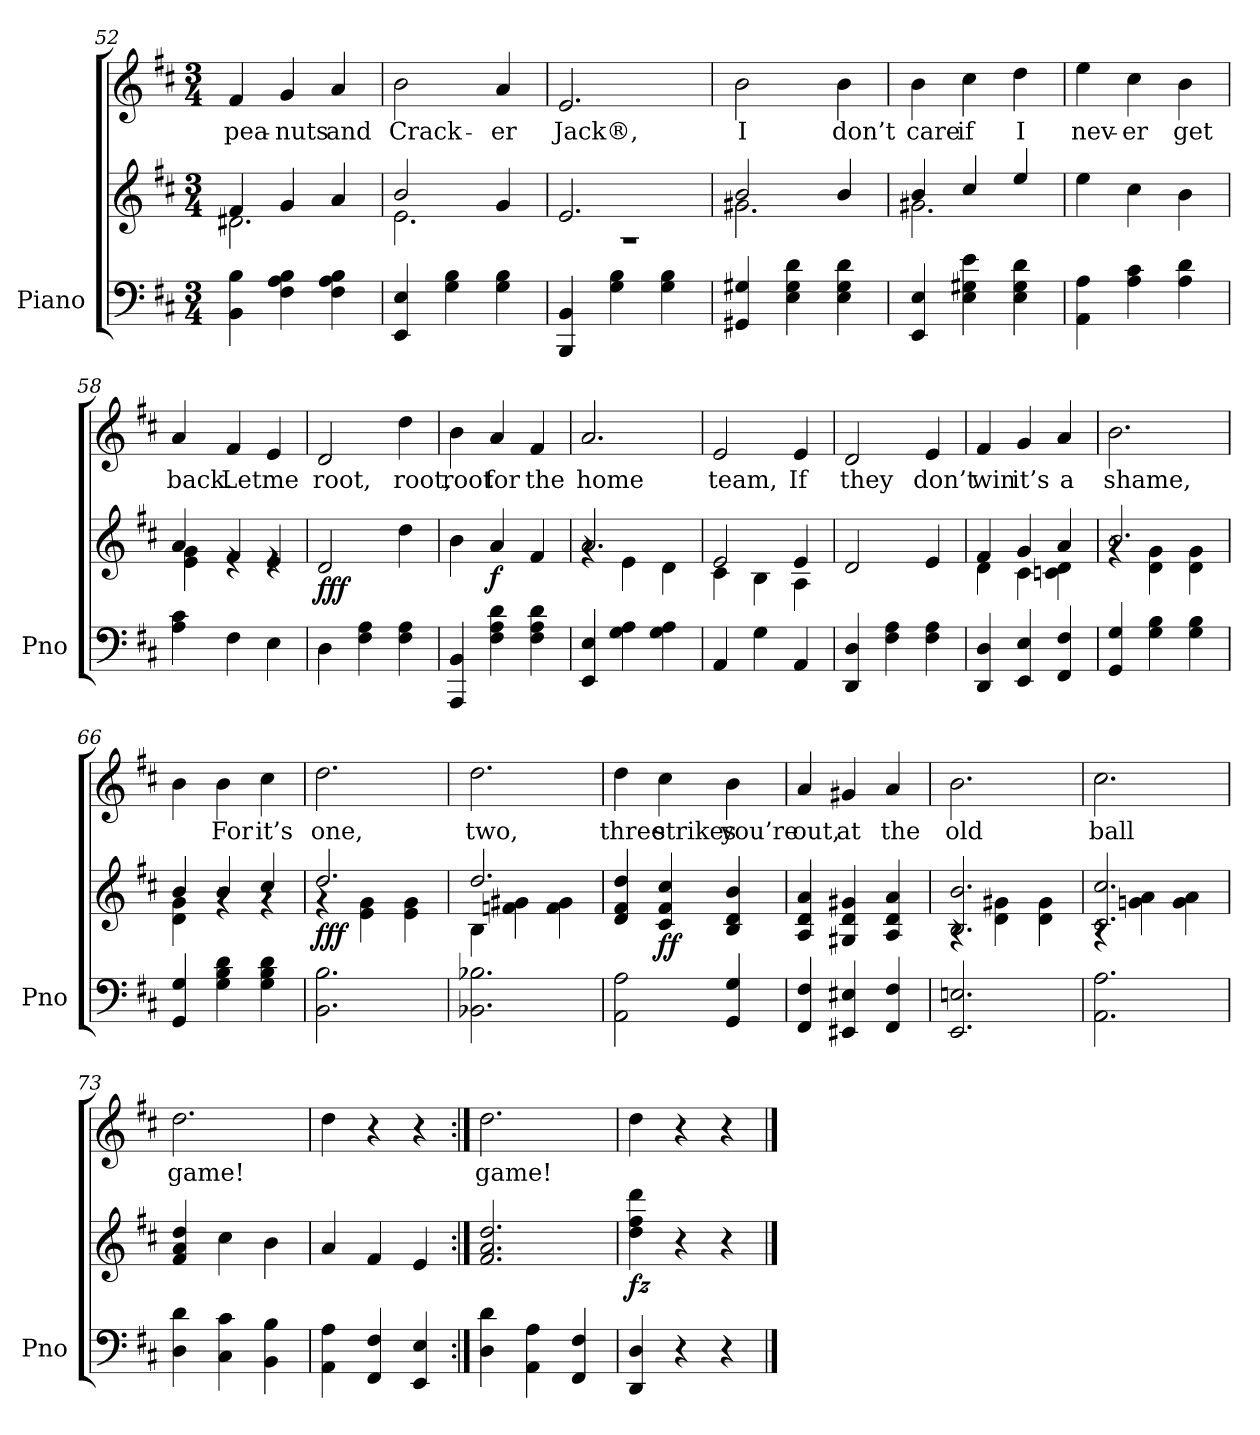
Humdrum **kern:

**kern	**kern	**dynam	**kern	**text
*part2	*part2	*part2	*part1	*part1
*staff3	*staff2	*staff2/3	*staff1	*staff1
*I"Piano	*	*	*	*
*I'Pno	*	*	*	*
*clefF4	*clefG2	*	*clefG2	*
*k[f#c#]	*k[f#c#]	*	*k[f#c#]	*
*M3/4	*M3/4	*	*M3/4	*
=52	=52	=52	=52	=52
*	*^	*	*	*
!	!	!	!	!	!LO:LY:b
4BB\ 4B\	4f#/	2.d#X\	.	4f#/	pea-
!	!	!	!	!	!LO:LY:b
4F#\ 4A\ 4B\	4g/	.	.	4g/	-nuts
!	!	!	!	!	!LO:LY:b
4F#\ 4A\ 4B\	4a/	.	.	4a/	and
=53	=53	=53	=53	=53	=53
!	!	!	!	!	!LO:LY:b
4EE/ 4E/	2b/	2.e\	.	2b\	Crack-
4G\ 4B\	.	.	.	.	.
!	!	!	!	!	!LO:LY:b
4G\ 4B\	4g/	.	.	4a/	-er
=54	=54	=54	=54	=54	=54
!	!	!	!	!	!LO:LY:b
4BBB/ 4BB/	2.e/	2.r	.	2.e/	Jack®,
4G\ 4B\	.	.	.	.	.
4G\ 4B\	.	.	.	.	.
=55	=55	=55	=55	=55	=55
!	!	!	!	!	!LO:LY:b
4GG#X/ 4G#X/	2b/	2.g#X\	.	2b\	I
4E\ 4G#\ 4d\	.	.	.	.	.
!	!	!	!	!	!LO:LY:b
4E\ 4G#\ 4d\	4b/	.	.	4b\	don’t
=56	=56	=56	=56	=56	=56
!	!	!	!	!	!LO:LY:b
4EE/ 4E/	4b/	2.g#X\	.	4b\	care
!	!	!	!	!	!LO:LY:b
4E\ 4G#X\ 4e\	4cc#/	.	.	4cc#\	if
!	!	!	!	!	!LO:LY:b
4E\ 4G#\ 4d\	4ee/	.	.	4dd\	I
*	*v	*v	*	*	*
=57	=57	=57	=57	=57
!	!	!	!	!LO:LY:b
4AA\ 4A\	4ee\	.	4ee\	nev-
!	!	!	!	!LO:LY:b
4A\ 4c#\	4cc#\	.	4cc#\	-er
!	!	!	!	!LO:LY:b
4A\ 4d\	4b\	.	4b\	get
!!LO:LB:g=z
=58	=58	=58	=58	=58
*	*^	*	*	*
!	!	!	!	!	!LO:LY:b
4A\ 4c#\	4a/	4e\ 4g\	.	4a/	back.
!	!	!	!	!	!LO:LY:b
4F#\	4f#/	4re	.	4f#/	Let
!	!	!	!	!	!LO:LY:b
4E\	4e/	4re	.	4e/	me
=59	=59	=59	=59	=59	=59
!	!	!	!LO:DY:b	!	!LO:LY:b
*	*v	*v	*	*	*
4D\	2d/	fff	2d/	root,
4F#\ 4A\	.	.	.	.
!	!	!	!	!LO:LY:b
4F#\ 4A\	4dd\	.	4dd\	root,
=60	=60	=60	=60	=60
!	!	!	!	!LO:LY:b
4AAA/ 4BB/	4b\	.	4b\	root
!	!	!LO:DY:b	!	!LO:LY:b
4F#\ 4A\ 4d\	4a/	f	4a/	for
!	!	!	!	!LO:LY:b
4F#\ 4A\ 4d\	4f#/	.	4f#/	the
=61	=61	=61	=61	=61
*	*^	*	*	*
!	!	!	!	!	!LO:LY:b
4EE/ 4E/	2.a/	4rg	.	2.a/	home
4G\ 4A\	.	4e\	.	.	.
4G\ 4A\	.	4d\	.	.	.
=62	=62	=62	=62	=62	=62
!	!	!	!	!	!LO:LY:b
4AA/	2e/	4c#\	.	2e/	team,
4G\	.	4B\	.	.	.
!	!	!	!	!	!LO:LY:b
4AA/	4e/	4A\	.	4e/	If
=63	=63	=63	=63	=63	=63
!	!	!	!	!	!LO:LY:b
*	*v	*v	*	*	*
4DD/ 4D/	2d/	.	2d/	they
4F#\ 4A\	.	.	.	.
!	!	!	!	!LO:LY:b
4F#\ 4A\	4e/	.	4e/	don’t
=64	=64	=64	=64	=64
*	*^	*	*	*
!	!	!	!	!	!LO:LY:b
4DD/ 4D/	4f#/	4d\	.	4f#/	win
!	!	!	!	!	!LO:LY:b
4EE/ 4E/	4g/	4c#\	.	4g/	it’s
!	!	!	!	!	!LO:LY:b
4FF#/ 4F#/	4a/	4cn\ 4d\	.	4a/	a
=65	=65	=65	=65	=65	=65
!	!	!	!	!	!LO:LY:b
4GG/ 4G/	2.b/	4rg	.	2.b\	shame,
4G\ 4B\	.	4d\ 4g\	.	.	.
4G\ 4B\	.	4d\ 4g\	.	.	.
!!LO:LB:g=z
=66	=66	=66	=66	=66	=66
4GG/ 4G/	4b/	4d\ 4g\	.	4b\	.
!	!	!	!	!	!LO:LY:b
4G\ 4B\ 4d\	4b/	4rg	.	4b\	For
!	!	!	!	!	!LO:LY:b
4G\ 4B\ 4d\	4cc#/	4rg	.	4cc#\	it’s
=67	=67	=67	=67	=67	=67
!	!	!	!LO:DY:b	!	!LO:LY:b
2.BB\ 2.B\	2.dd/	4rg	fff	2.dd\	one,
.	.	4e\ 4g\	.	.	.
.	.	4e\ 4g\	.	.	.
=68	=68	=68	=68	=68	=68
!	!	!	!	!	!LO:LY:b
2.BB-X\ 2.B-X\	2.dd/	4B\	.	2.dd\	two,
.	.	4fn\ 4g#X\	.	.	.
.	.	4f\ 4g#\	.	.	.
=69	=69	=69	=69	=69	=69
!	!	!	!	!	!LO:LY:b
*	*v	*v	*	*	*
2AA\ 2A\	4d/ 4f#/ 4dd/	.	4dd\	three
!	!	!LO:DY:b	!	!LO:LY:b
!	!	!LO:DY:n=1:b	!	!
.	4c#/ 4f#/ 4cc#/	f f	4cc#\	strikes
!	!	!	!	!LO:LY:b
4GG/ 4G/	4B/ 4d/ 4b/	.	4b\	you’re
=70	=70	=70	=70	=70
!	!	!	!	!LO:LY:b
4FF#/ 4F#/	4A/ 4d/ 4a/	.	4a/	out,
!	!	!	!	!LO:LY:b
4EE#X/ 4E#X/	4G#X/ 4d/ 4g#X/	.	4g#X/	at
!	!	!	!	!LO:LY:b
4FF#/ 4F#/	4A/ 4d/ 4a/	.	4a/	the
=71	=71	=71	=71	=71
*	*^	*	*	*
!	!	!	!	!	!LO:LY:b
2.EE/ 2.En/	2.B/ 2.b/	4rA	.	2.b\	old
.	.	4d\ 4g#X\	.	.	.
.	.	4d\ 4g#\	.	.	.
=72	=72	=72	=72	=72	=72
!	!	!	!	!	!LO:LY:b
2.AA\ 2.A\	2.c#/ 2.cc#/	4rA	.	2.cc#\	ball
.	.	4gn\ 4a\	.	.	.
.	.	4g\ 4a\	.	.	.
=73	=73	=73	=73	=73	=73
!	!	!	!	!	!LO:LY:b
*	*v	*v	*	*	*
4D\ 4d\	4f#/ 4a/ 4dd/	.	2.dd\	game!
4C#\ 4c#\	4cc#\	.	.	.
4BB\ 4B\	4b\	.	.	.
!!LO:PB:g=z
=74	=74	=74	=74	=74
4AA\ 4A\	4a/	.	4dd\	.
4FF#/ 4F#/	4f#/	.	4r	.
4EE/ 4E/	4e/	.	4r	.
=75:|!	=75:|!	=75:|!	=75:|!	=75:|!
!	!	!	!	!LO:LY:b
4D\ 4d\	2.f#/ 2.a/ 2.dd/	.	2.dd\	game!
4AA\ 4A\	.	.	.	.
4FF#/ 4F#/	.	.	.	.
=76	=76	=76	=76	=76
!	!	!LO:DY:b	!	!
4DD/ 4D/	4dd\ 4ff#\ 4ddd\	fz	4dd\	.
4r	4r	.	4r	.
4r	4r	.	4r	.
==	==	==	==	==
*-	*-	*-	*-	*-
